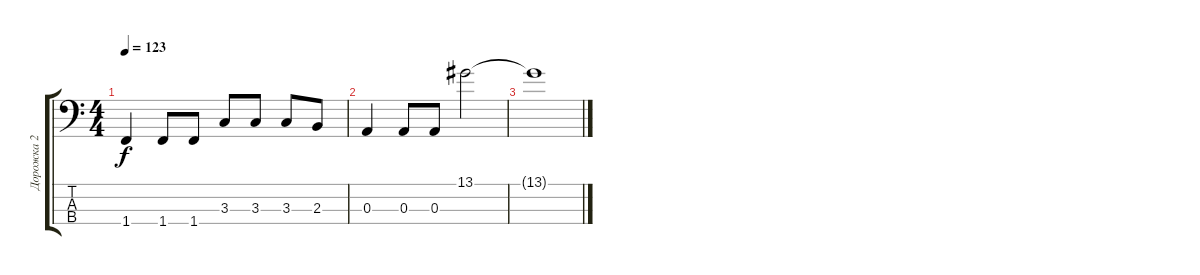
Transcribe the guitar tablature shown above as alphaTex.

\track ("Дорожка 2" "Дорожка 2") {instrument electricbassfinger}
\staff {score tabs}
\tuning (G2 D2 A1 E1) {hide}
\ts (4 4)
\tempo 123
\clef f4
\ks c
1.4.4{dy f} 1.4.8 1.4.8 3.3.8 3.3.8 3.3.8 2.3.8 |
0.3.4 0.3.8 0.3.8 13.1.2 |
13.1{t}.1
